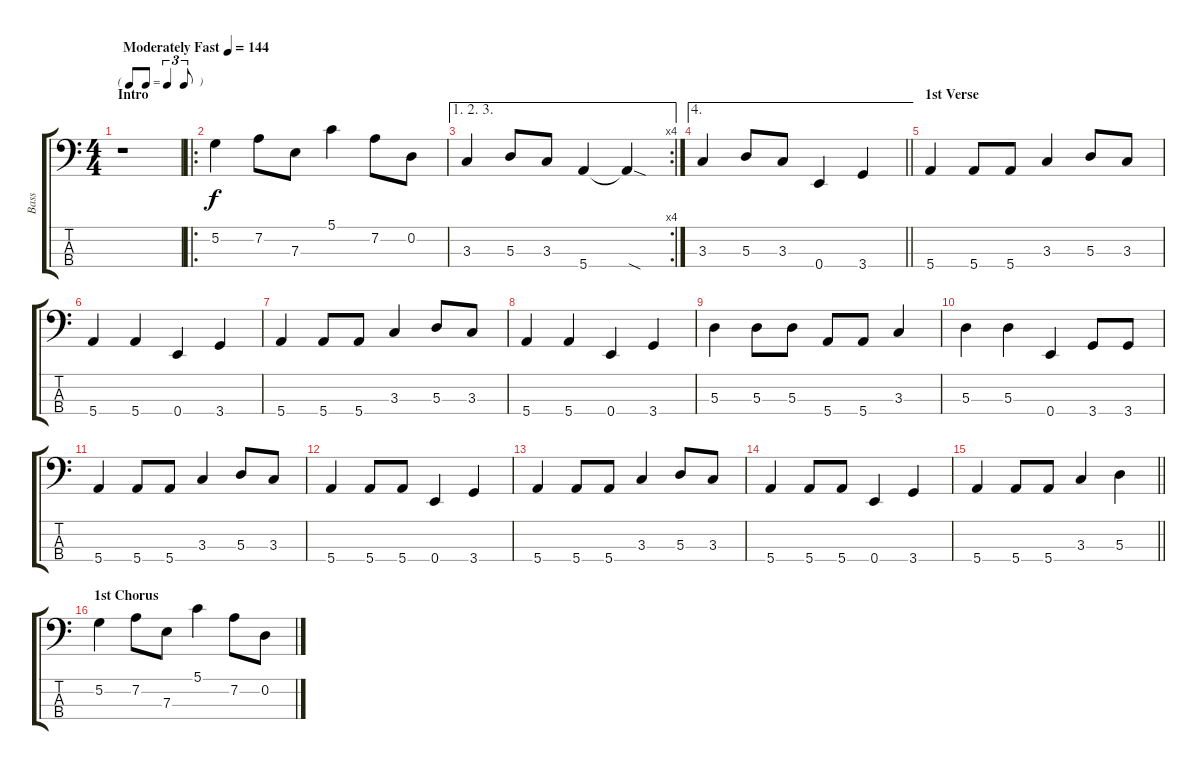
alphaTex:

\track ("Bass" "Bass") {instrument electricbassfinger}
\staff {score tabs}
\tuning (G2 D2 A1 E1) {hide}
\ts (4 4)
\tf triplet8th
\section ("" "Intro")
\tempo (144 "Moderately Fast")
\clef f4
\ks c
r.1{dy f instrument electricbassfinger} |
\ro
5.2.4 7.2.8 7.3.8 5.1.4 7.2.8 0.2.8 |
\ae (1 2 3)
\rc 4
3.3.4 5.3.8 3.3.8 5.4.4 5.4{sod t}.4 |
\ae 4
\barLineRight lightlight
3.3.4 5.3.8 3.3.8 0.4.4 3.4.4 |
\section ("" "1st Verse")
5.4.4 5.4.8 5.4.8 3.3.4 5.3.8 3.3.8 |
5.4.4 5.4.4 0.4.4 3.4.4 |
5.4.4 5.4.8 5.4.8 3.3.4 5.3.8 3.3.8 |
5.4.4 5.4.4 0.4.4 3.4.4 |
5.3.4 5.3.8 5.3.8 5.4.8 5.4.8 3.3.4 |
5.3.4 5.3.4 0.4.4 3.4.8 3.4.8 |
5.4.4 5.4.8 5.4.8 3.3.4 5.3.8 3.3.8 |
5.4.4 5.4.8 5.4.8 0.4.4 3.4.4 |
5.4.4 5.4.8 5.4.8 3.3.4 5.3.8 3.3.8 |
5.4.4 5.4.8 5.4.8 0.4.4 3.4.4 |
\barLineRight lightlight
5.4.4 5.4.8 5.4.8 3.3.4 5.3.4 |
\section ("" "1st Chorus")
5.2.4 7.2.8 7.3.8 5.1.4 7.2.8 0.2.8
